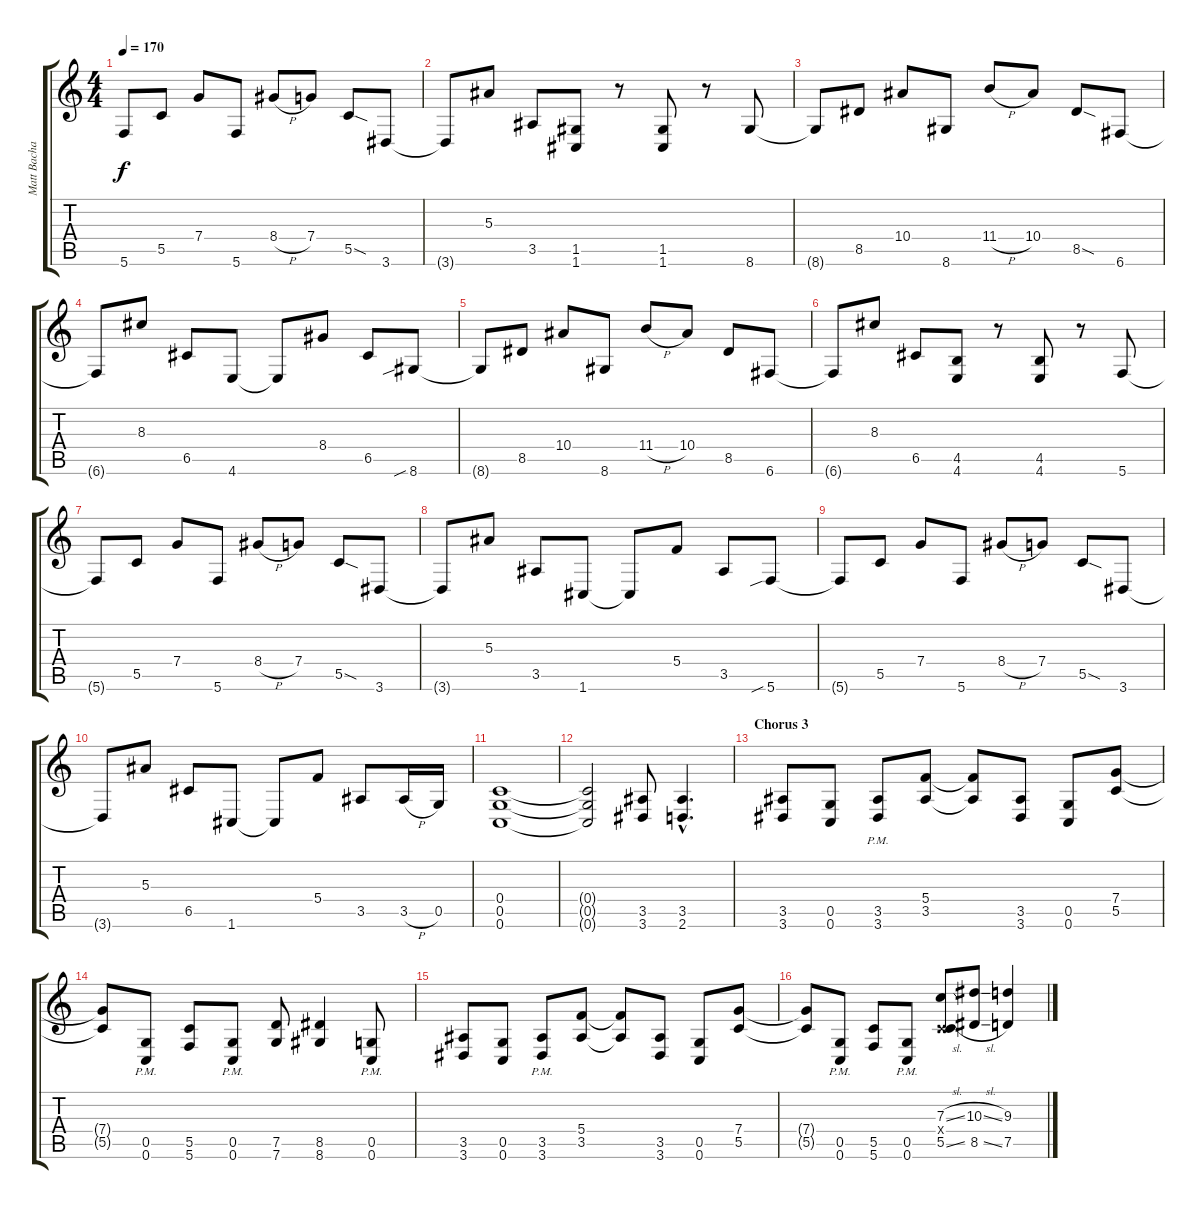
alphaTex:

\track ("Matt Bachand" "Matt Bacha") {instrument distortionguitar}
\staff {score tabs}
\tuning (D4 A3 F3 C3 G2 C2) {hide}
\ts (4 4)
\tempo 170
\clef g2
\ks c
5.6.8{dy f} 5.5.8 7.4.8 5.6.8 8.4{h}.8 7.4.8 5.5{sod}.8 3.6.8 |
3.6{t}.8 5.3.8 3.5.8 (1.5 1.6).8 r.8 (1.5 1.6).8 r.8 8.6.8 |
8.6{t}.8 8.5.8 10.4.8 8.6.8 11.4{h}.8 10.4.8 8.5{sod}.8 6.6.8 |
6.6{t}.8 8.3.8 6.5.8 4.6.8 4.6{t}.8 8.4.8 6.5.8 8.6{sib}.8 |
8.6{t}.8 8.5.8 10.4.8 8.6.8 11.4{h}.8 10.4.8 8.5.8 6.6.8 |
6.6{t}.8 8.3.8 6.5.8 (4.5 4.6).8 r.8 (4.5 4.6).8 r.8 5.6.8 |
5.6{t}.8 5.5.8 7.4.8 5.6.8 8.4{h}.8 7.4.8 5.5{sod}.8 3.6.8 |
3.6{t}.8 5.3.8 3.5.8 1.6.8 1.6{t}.8 5.4.8 3.5.8 5.6{sib}.8 |
5.6{t}.8 5.5.8 7.4.8 5.6.8 8.4{h}.8 7.4.8 5.5{sod}.8 3.6.8 |
3.6{t}.8 5.3.8 6.5.8 1.6.8 1.6{t}.8 5.4.8 3.5.8 3.5{h}.16 0.5.16 |
(0.4 0.5 0.6).1 |
(0.4{t} 0.5{t} 0.6{t}).2 (3.5 3.6).8 (3.5{hac} 2.6{hac}).4{d} |
\section ("" "Chorus 3")
(3.5 3.6).8 (0.5 0.6).8 (3.5{pm} 3.6{pm}).8 (5.4 3.5).8 (5.4{t} 3.5{t}).8 (3.5 3.6).8 (0.5 0.6).8 (7.4 5.5).8 |
(7.4{t} 5.5{t}).8 (0.5{pm} 0.6{pm}).8 (5.5 5.6).8 (0.5{pm} 0.6{pm}).8 (7.5 7.6).8 (8.5 8.6).4 (0.5{pm} 0.6{pm}).8 |
(3.5 3.6).8 (0.5 0.6).8 (3.5{pm} 3.6{pm}).8 (5.4 3.5).8 (5.4{t} 3.5{t}).8 (3.5 3.6).8 (0.5 0.6).8 (7.4 5.5).8 |
(7.4{t} 5.5{t}).8 (0.5{pm} 0.6{pm}).8 (5.5 5.6).8 (0.5{pm} 0.6{pm}).8 (7.3{sl} 0.4{x} 5.5{sl}).8 (10.3{sl} 8.5{sl}).8 (9.3 7.5).4
